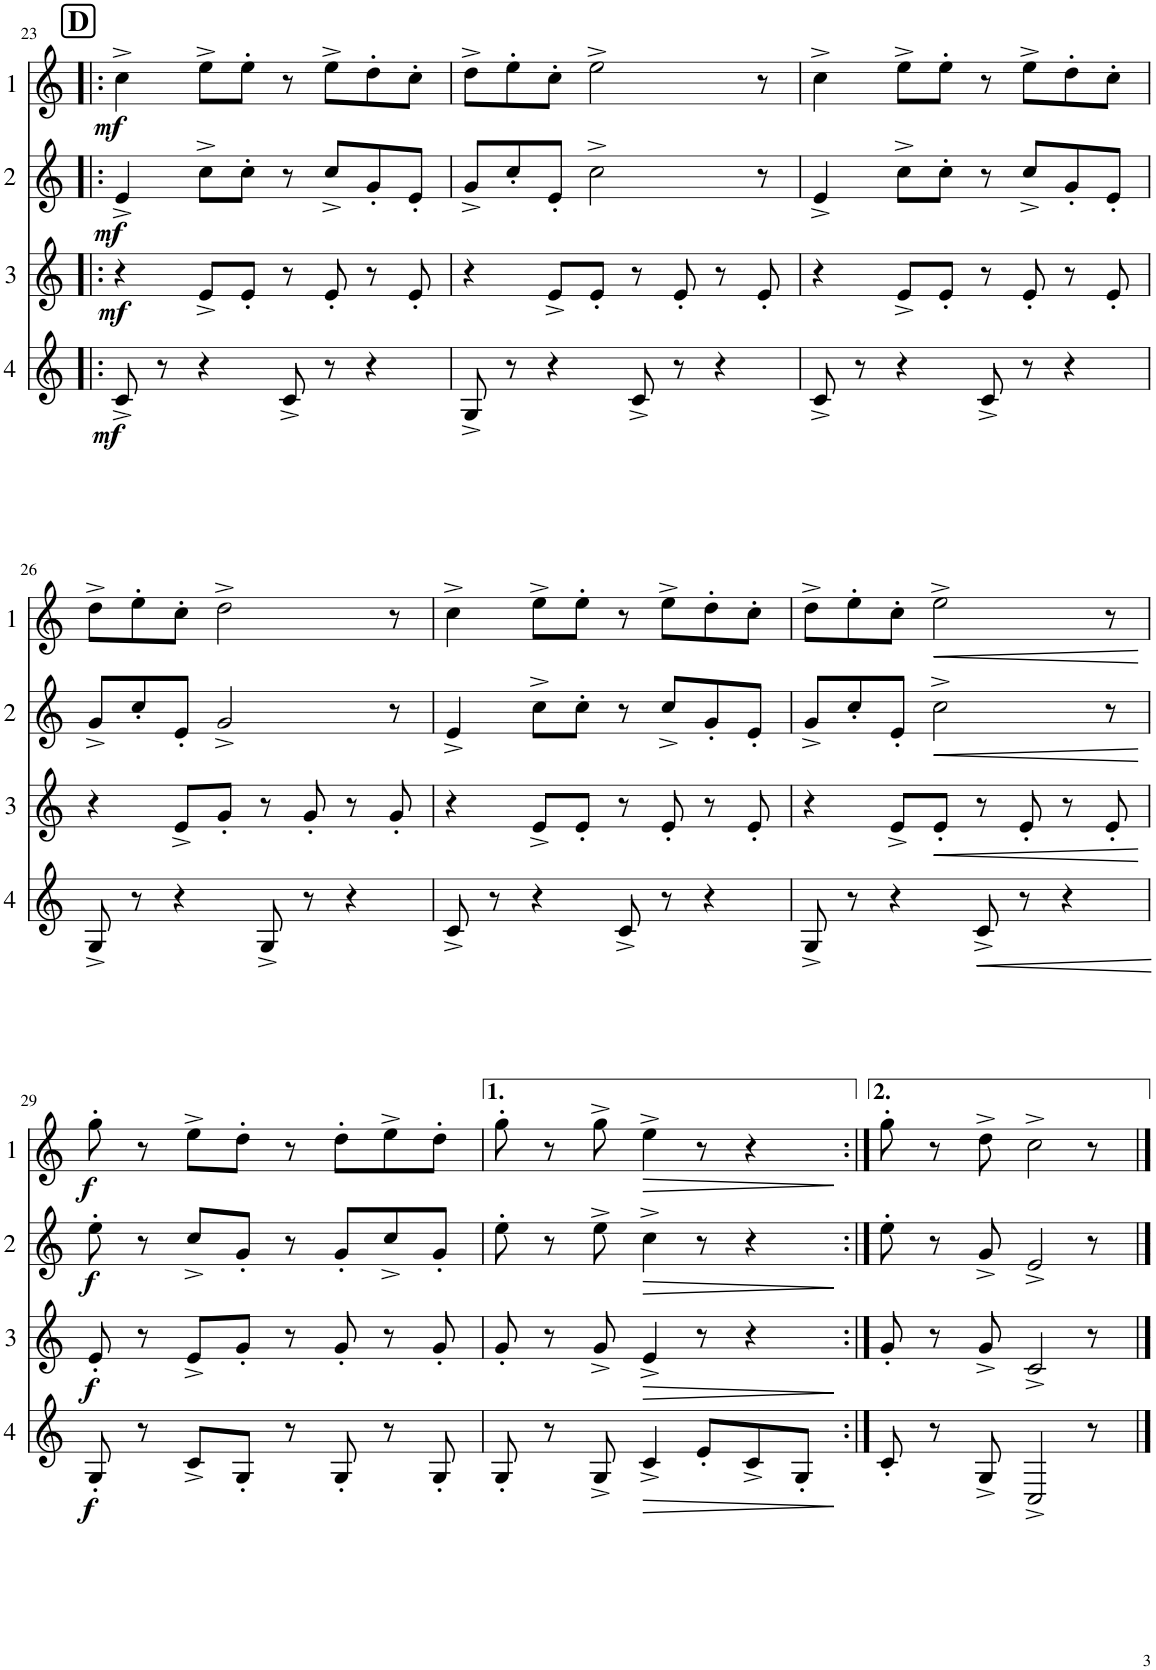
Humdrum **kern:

**kern	**dynam	**kern	**dynam	**kern	**dynam	**kern	**dynam
*part4	*part4	*part3	*part3	*part2	*part2	*part1	*part1
*staff4	*staff4	*staff3	*staff3	*staff2	*staff2	*staff1	*staff1
*I"Cor 4	*	*I"Cor 3	*	*I"Cor 2	*	*I"Cor 1	*
!!LO:PB:g=z
*clefG2	*	*clefG2	*	*clefG2	*	*clefG2	*
*Trd4c7	*	*Trd4c7	*	*Trd4c7	*	*Trd4c7	*
*k[]	*	*k[]	*	*k[]	*	*k[]	*
*M4/4	*	*M4/4	*	*M4/4	*	*M4/4	*
!!LO:REH:place=s1:a:B:cj:fs=14:t=D
=23!|:	=23!|:	=23!|:	=23!|:	=23!|:	=23!|:	=23!|:	=23!|:
!	!LO:DY:b	!	!LO:DY:b	!	!LO:DY:b	!	!LO:DY:b
8c^/	mf	4r	mf	4e^/	mf	4cc^\	mf
8r	.	.	.	.	.	.	.
4r	.	8e^/L	.	8cc^\L	.	8ee^\L	.
.	.	8e'/J	.	8cc'\J	.	8ee'\J	.
8c^/	.	8r	.	8r	.	8r	.
8r	.	8e'/	.	8cc^/L	.	8ee^\L	.
4r	.	8r	.	8g'/	.	8dd'\	.
.	.	8e'/	.	8e'/J	.	8cc'\J	.
=24	=24	=24	=24	=24	=24	=24	=24
8G^/	.	4r	.	8g^/L	.	8dd^\L	.
8r	.	.	.	8cc'/	.	8ee'\	.
4r	.	8e^/L	.	8e'/J	.	8cc'\J	.
.	.	8e'/J	.	2cc^\	.	2ee^\	.
8c^/	.	8r	.	.	.	.	.
8r	.	8e'/	.	.	.	.	.
4r	.	8r	.	.	.	.	.
.	.	8e'/	.	8r	.	8r	.
=25	=25	=25	=25	=25	=25	=25	=25
8c^/	.	4r	.	4e^/	.	4cc^\	.
8r	.	.	.	.	.	.	.
4r	.	8e^/L	.	8cc^\L	.	8ee^\L	.
.	.	8e'/J	.	8cc'\J	.	8ee'\J	.
8c^/	.	8r	.	8r	.	8r	.
8r	.	8e'/	.	8cc^/L	.	8ee^\L	.
4r	.	8r	.	8g'/	.	8dd'\	.
.	.	8e'/	.	8e'/J	.	8cc'\J	.
!!LO:LB:g=z
=26	=26	=26	=26	=26	=26	=26	=26
8G^/	.	4r	.	8g^/L	.	8dd^\L	.
8r	.	.	.	8cc'/	.	8ee'\	.
4r	.	8e^/L	.	8e'/J	.	8cc'\J	.
.	.	8g'/J	.	2g^/	.	2dd^\	.
8G^/	.	8r	.	.	.	.	.
8r	.	8g'/	.	.	.	.	.
4r	.	8r	.	.	.	.	.
.	.	8g'/	.	8r	.	8r	.
=27	=27	=27	=27	=27	=27	=27	=27
8c^/	.	4r	.	4e^/	.	4cc^\	.
8r	.	.	.	.	.	.	.
4r	.	8e^/L	.	8cc^\L	.	8ee^\L	.
.	.	8e'/J	.	8cc'\J	.	8ee'\J	.
8c^/	.	8r	.	8r	.	8r	.
8r	.	8e'/	.	8cc^/L	.	8ee^\L	.
4r	.	8r	.	8g'/	.	8dd'\	.
.	.	8e'/	.	8e'/J	.	8cc'\J	.
=28	=28	=28	=28	=28	=28	=28	=28
8G^/	.	4r	.	8g^/L	.	8dd^\L	.
8r	.	.	.	8cc'/	.	8ee'\	.
4r	.	8e^/L	.	8e'/J	.	8cc'\J	.
!	!	!	!LO:HP:b	!	!LO:HP:b	!	!LO:HP:b
.	.	8e'/J	<	2cc^\	<	2ee^\	<
!	!LO:HP:b	!	!	!	!	!	!
8c^/	<	8r	.	.	.	.	.
8r	.	8e'/	.	.	.	.	.
4r	.	8r	.	.	.	.	.
.	.	8e'/	.	8r	.	8r	.
.	[	.	[	.	[	.	[
!!LO:LB:g=z
=29	=29	=29	=29	=29	=29	=29	=29
!	!LO:DY:b	!	!LO:DY:b	!	!LO:DY:b	!	!LO:DY:b
8G'/	f	8e'/	f	8ee'\	f	8gg'\	f
8r	.	8r	.	8r	.	8r	.
8c^/L	.	8e^/L	.	8cc^/L	.	8ee^\L	.
8G'/J	.	8g'/J	.	8g'/J	.	8dd'\J	.
8r	.	8r	.	8r	.	8r	.
8G'/	.	8g'/	.	8g'/L	.	8dd'\L	.
8r	.	8r	.	8cc^/	.	8ee^\	.
8G'/	.	8g'/	.	8g'/J	.	8dd'\J	.
=30	=30	=30	=30	=30	=30	=30	=30
8G'/	.	8g'/	.	8ee'\	.	8gg'\	.
8r	.	8r	.	8r	.	8r	.
8G^/	.	8g^/	.	8ee^\	.	8gg^\	.
!	!LO:HP:b	!	!LO:HP:b	!	!LO:HP:b	!	!LO:HP:b
4c^/	>	4e^/	>	4cc^\	>	4ee^\	>
8e'/L	.	8r	.	8r	.	8r	.
8c^/	.	4r	.	4r	.	4r	.
8G'/J	.	.	.	.	.	.	.
.	]	.	]	.	]	.	]
=31:|!	=31:|!	=31:|!	=31:|!	=31:|!	=31:|!	=31:|!	=31:|!
8c'/	.	8g'/	.	8ee'\	.	8gg'\	.
8r	.	8r	.	8r	.	8r	.
8G^/	.	8g^/	.	8g^/	.	8dd^\	.
2C^/	.	2c^/	.	2e^/	.	2cc^\	.
8r	.	8r	.	8r	.	8r	.
==	==	==	==	==	==	==	==
*-	*-	*-	*-	*-	*-	*-	*-
